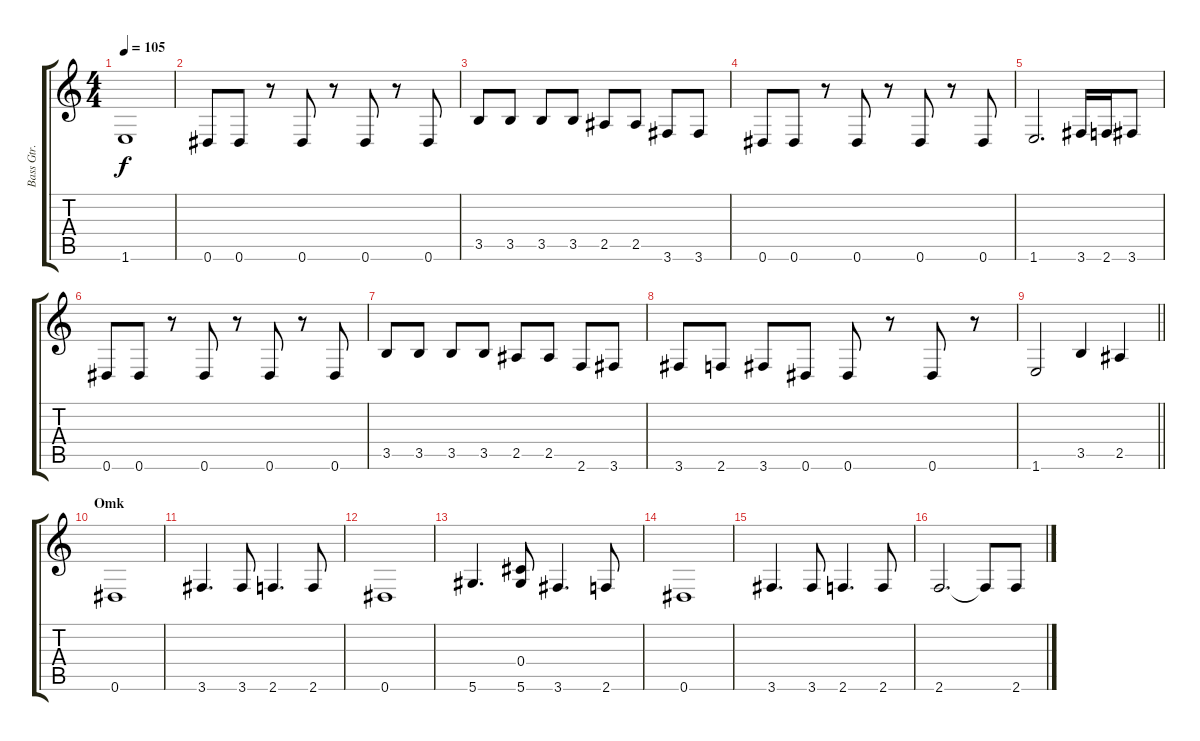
\track ("Bass Gtr." "Bass Gtr.") {instrument electricbassfinger}
\staff {score tabs}
\tuning (Eb4 Bb3 Gb3 Db3 Ab2 Eb2) {hide}
\ts (4 4)
\tempo 105
\clef g2
\ks c
1.6.1{dy f} |
0.6.8 0.6.8 r.8 0.6.8 r.8 0.6.8 r.8 0.6.8 |
3.5.8 3.5.8 3.5.8 3.5.8 2.5.8 2.5.8 3.6.8 3.6.8 |
0.6.8 0.6.8 r.8 0.6.8 r.8 0.6.8 r.8 0.6.8 |
1.6.2{d} 3.6.16 2.6.16 3.6.8 |
0.6.8 0.6.8 r.8 0.6.8 r.8 0.6.8 r.8 0.6.8 |
3.5.8 3.5.8 3.5.8 3.5.8 2.5.8 2.5.8 2.6.8 3.6.8 |
3.6.8 2.6.8 3.6.8 0.6.8 0.6.8 r.8 0.6.8 r.8 |
\barLineRight lightlight
1.6.2 3.5.4 2.5.4 |
\section ("" "Omk")
0.6.1 |
3.6.4{d} 3.6.8 2.6.4{d} 2.6.8 |
0.6.1 |
5.6.4{d} (0.4 5.6).8 3.6.4{d} 2.6.8 |
0.6.1 |
3.6.4{d} 3.6.8 2.6.4{d} 2.6.8 |
2.6.2{d} 2.6{t}.8 2.6.8
